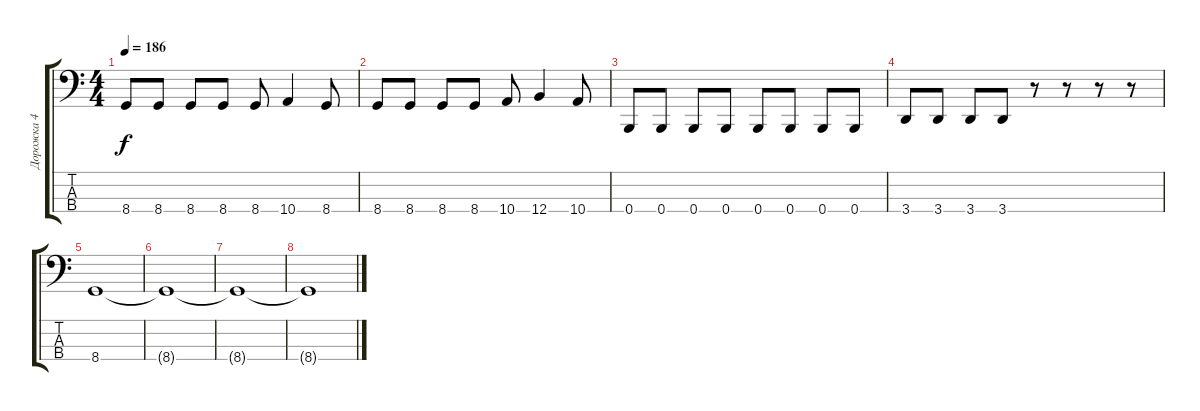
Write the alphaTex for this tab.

\track ("Дорожка 4" "Дорожка 4") {instrument electricbassfinger}
\staff {score tabs}
\tuning (E2 B1 Gb1 B0) {hide}
\ts (4 4)
\tempo 186
\clef f4
\ks c
8.4.8{dy f} 8.4.8 8.4.8 8.4.8 8.4.8 10.4.4 8.4.8 |
8.4.8 8.4.8 8.4.8 8.4.8 10.4.8 12.4.4 10.4.8 |
0.4.8 0.4.8 0.4.8 0.4.8 0.4.8 0.4.8 0.4.8 0.4.8 |
3.4.8 3.4.8 3.4.8 3.4.8 r.8 r.8 r.8 r.8 |
8.4.1 |
8.4{t}.1 |
8.4{t}.1 |
8.4{t}.1
